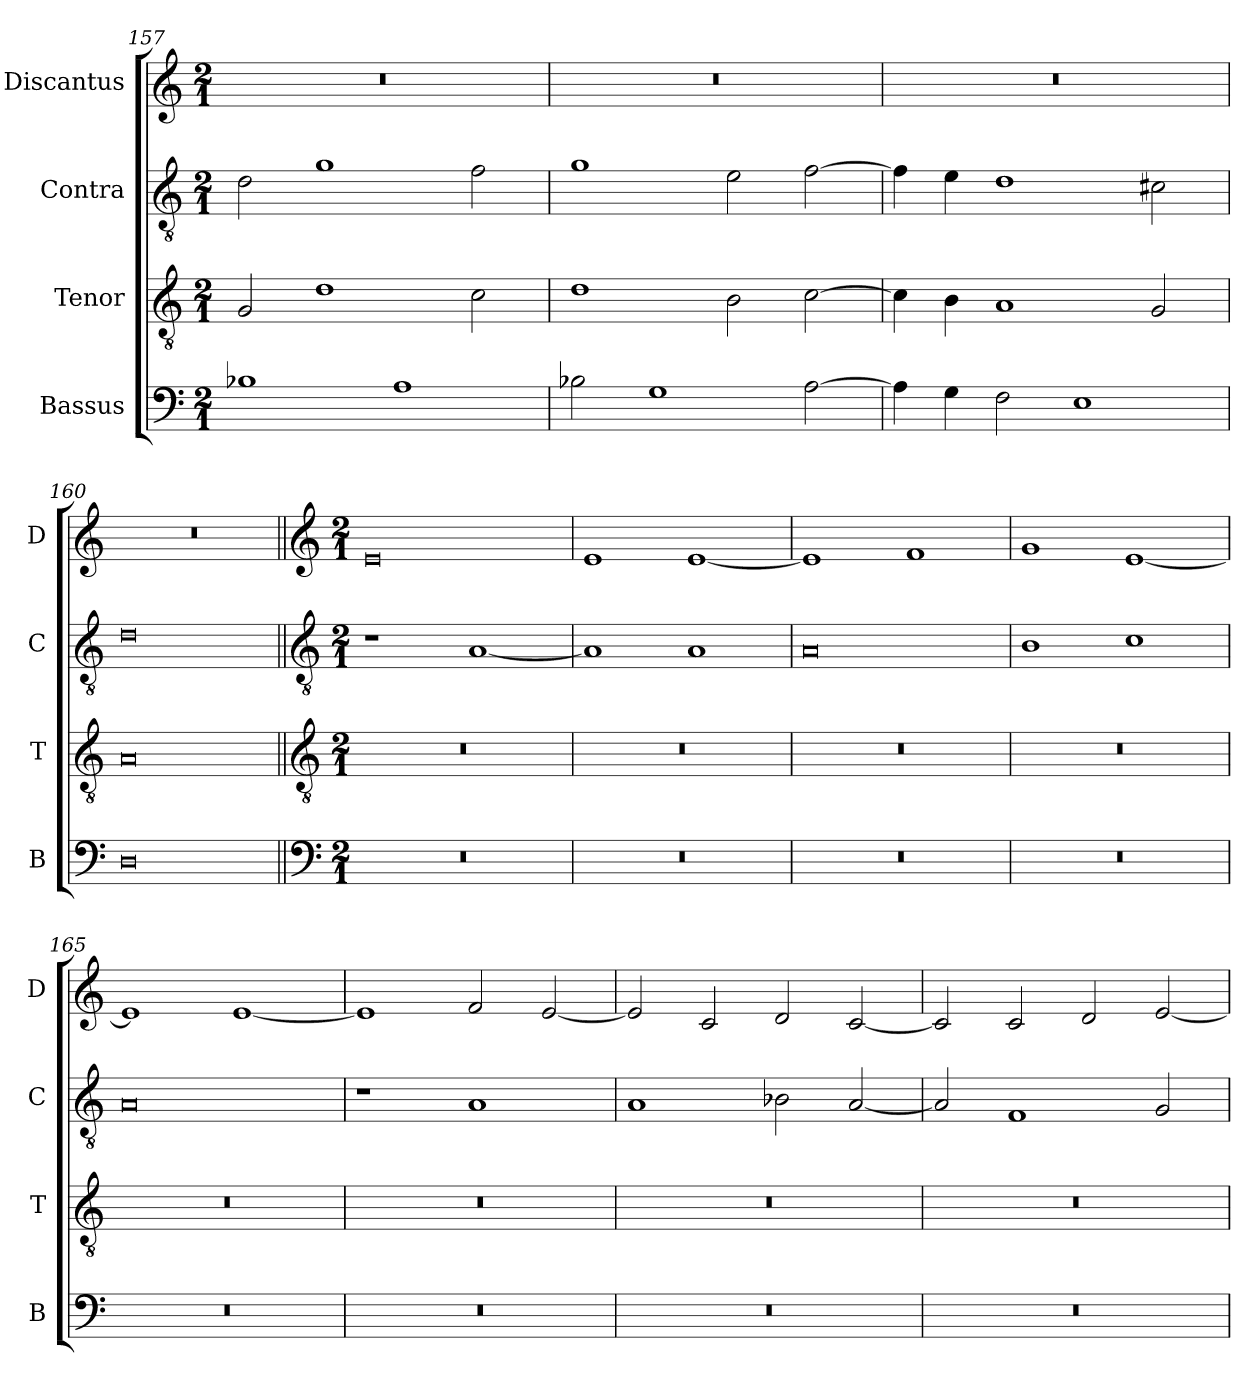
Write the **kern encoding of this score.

**kern	**kern	**kern	**kern
*part4	*part3	*part2	*part1
*staff4	*staff3	*staff2	*staff1
*I"Bassus	*I"Tenor	*I"Contra	*I"Discantus
*I'B	*I'T	*I'C	*I'D
*clefF4	*clefGv2	*clefGv2	*clefG2
*k[]	*k[]	*k[]	*k[]
*M2/1	*M2/1	*M2/1	*M2/1
=157	=157	=157	=157
1B-X	2G/	2d\	0r
.	1d	1g	.
1A	.	.	.
.	2c\	2f\	.
=158	=158	=158	=158
2B-X\	1d	1g	0r
1G	.	.	.
.	2B\	2e\	.
[2A\	[2c\	[2f\	.
=159	=159	=159	=159
4A\]	4c\]	4f\]	0r
4G\	4B\	4e\	.
2F\	1A	1d	.
1E	.	.	.
.	2G/	2c#X\	.
=160	=160	=160	=160
0D	0A	0d	0r
!!LO:LB:g=z
=161||	=161||	=161||	=161||
*clefF4	*clefGv2	*clefGv2	*clefG2
*k[]	*k[]	*k[]	*k[]
*M2/1	*M2/1	*M2/1	*M2/1
0r	0r	1r	0e
.	.	[1A	.
=162	=162	=162	=162
0r	0r	1A]	1e
.	.	1A	[1e
=163	=163	=163	=163
0r	0r	0A	1e]
.	.	.	1f
=164	=164	=164	=164
0r	0r	1B	1g
.	.	1c	[1e
=165	=165	=165	=165
0r	0r	0A	1e]
.	.	.	[1e
=166	=166	=166	=166
0r	0r	1r	1e]
.	.	1A	2f/
.	.	.	[2e/
=167	=167	=167	=167
0r	0r	1A	2e/]
.	.	.	2c/
.	.	2B-X\	2d/
.	.	[2A/	[2c/
=168	=168	=168	=168
0r	0r	2A/]	2c/]
.	.	1F	2c/
.	.	.	2d/
.	.	2G/	[2e/
=	=	=	=
*-	*-	*-	*-
